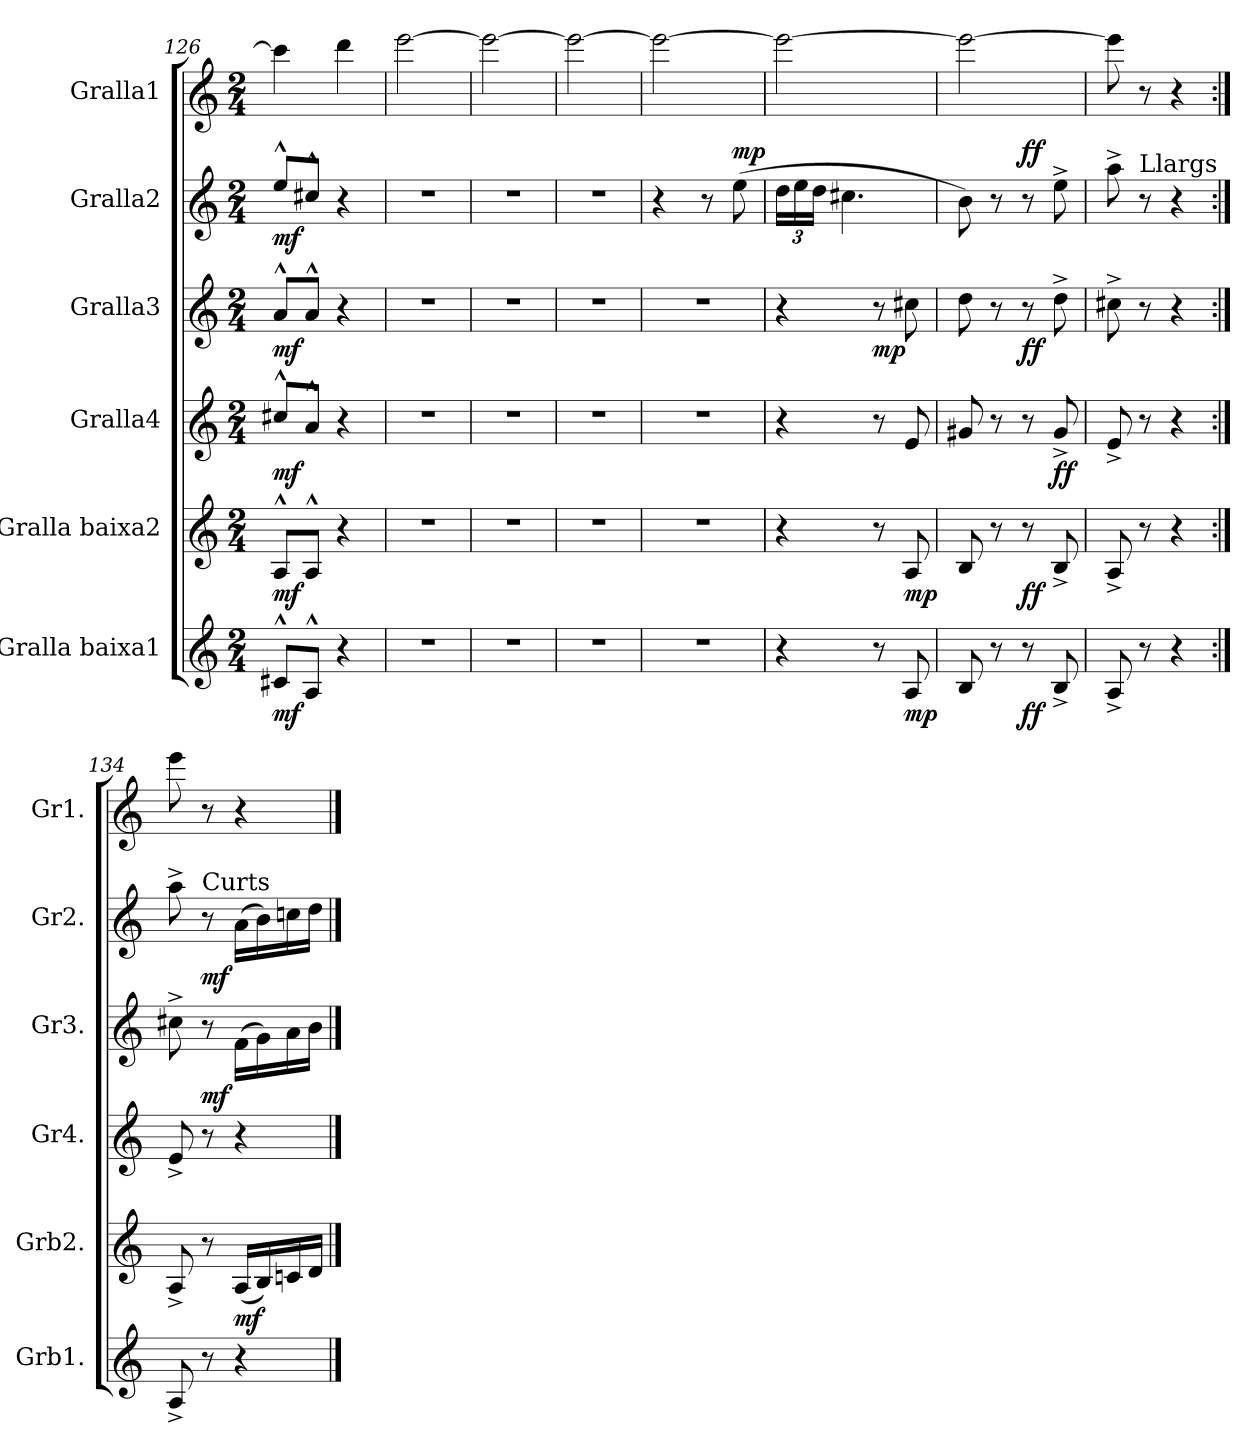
**kern	**dynam	**kern	**dynam	**kern	**dynam	**kern	**dynam	**kern	**dynam	**kern
*part6	*part6	*part5	*part5	*part4	*part4	*part3	*part3	*part2	*part2	*part1
*staff6	*staff6	*staff5	*staff5	*staff4	*staff4	*staff3	*staff3	*staff2	*staff2	*staff1
*I"Gralla baixa1	*	*I"Gralla baixa2	*	*I"Gralla4	*	*I"Gralla3	*	*I"Gralla2	*	*I"Gralla1
*I'Grb1.	*	*I'Grb2.	*	*I'Gr4.	*	*I'Gr3.	*	*I'Gr2.	*	*I'Gr1.
*clefG2	*	*clefG2	*	*clefG2	*	*clefG2	*	*clefG2	*	*clefG2
*k[]	*	*k[]	*	*k[]	*	*k[]	*	*k[]	*	*k[]
*M2/4	*	*M2/4	*	*M2/4	*	*M2/4	*	*M2/4	*	*M2/4
=126	=126	=126	=126	=126	=126	=126	=126	=126	=126	=126
!	!LO:DY:b	!	!LO:DY:b	!	!LO:DY:b	!	!LO:DY:b	!	!LO:DY:b	!
8c#X^^/L	mf	8A^^/L	mf	8cc#X^^/L	mf	8a^^/L	mf	8ee^^/L	mf	4ccc#\]
8A^^/J	.	8A^^/J	.	8a^^/J	.	8a^^/J	.	8cc#X^^/J	.	.
4r	.	4r	.	4r	.	4r	.	4r	.	4ddd\
=127	=127	=127	=127	=127	=127	=127	=127	=127	=127	=127
2r	.	2r	.	2r	.	2r	.	2r	.	[2eee\
=128	=128	=128	=128	=128	=128	=128	=128	=128	=128	=128
2r	.	2r	.	2r	.	2r	.	2r	.	2eee\_
=129	=129	=129	=129	=129	=129	=129	=129	=129	=129	=129
2r	.	2r	.	2r	.	2r	.	2r	.	2eee\_
=130	=130	=130	=130	=130	=130	=130	=130	=130	=130	=130
2r	.	2r	.	2r	.	2r	.	4r	.	2eee\_
.	.	.	.	.	.	.	.	8r	.	.
!	!	!	!	!	!	!	!	!	!LO:DY:a	!
.	.	.	.	.	.	.	.	(>8ee\	mp	.
=131	=131	=131	=131	=131	=131	=131	=131	=131	=131	=131
*	*	*	*	*	*	*	*	*Xbrackettup	*	*
4r	.	4r	.	4r	.	4r	.	24dd\LL	.	2eee\_
.	.	.	.	.	.	.	.	24ee\	.	.
.	.	.	.	.	.	.	.	24dd\JJ	.	.
.	.	.	.	.	.	.	.	4.cc#X\	.	.
!	!	!	!	!	!	!	!LO:DY:b	!	!	!
8r	.	8r	.	8r	.	8r	mp	.	.	.
!	!LO:DY:b	!	!LO:DY:b	!	!	!	!	!	!	!
8A/	mp	8A/	mp	8e/	.	8cc#X\	.	.	.	.
=132	=132	=132	=132	=132	=132	=132	=132	=132	=132	=132
8B/	.	8B/	.	8g#X/	.	8dd\	.	8b\)	.	2eee\_
8r	.	8r	.	8r	.	8r	.	8r	.	.
!	!LO:DY:b	!	!LO:DY:b	!	!	!	!LO:DY:b	!	!LO:DY:a	!
8r	ff	8r	ff	8r	.	8r	ff	8r	ff	.
!	!	!	!	!	!LO:DY:b	!	!	!	!	!
8B^/	.	8B^/	.	8g#^/	ff	8dd^\	.	8ee^\	.	.
=133	=133	=133	=133	=133	=133	=133	=133	=133	=133	=133
8A^/	.	8A^/	.	8e^/	.	8cc#X^\	.	8aa^\	.	8eee\]
!	!	!	!	!	!	!	!	!LO:TX:a:t=Llargs	!	!
8r	.	8r	.	8r	.	8r	.	8r	.	8r
4r	.	4r	.	4r	.	4r	.	4r	.	4r
=134:|!	=134:|!	=134:|!	=134:|!	=134:|!	=134:|!	=134:|!	=134:|!	=134:|!	=134:|!	=134:|!
8A^/	.	8A^/	.	8e^/	.	8cc#X^\	.	8aa^\	.	8eee\
!	!	!	!	!	!	!	!	!LO:TX:a:t=Curts	!	!
!	!	!	!	!	!	!	!LO:DY:b	!	!LO:DY:b	!
8r	.	8r	.	8r	.	8r	mf	8r	mf	8r
!	!	!	!LO:DY:b	!	!	!	!	!	!	!
4r	.	(<16A/LL	mf	4r	.	(>16f\LL	.	(>16a\LL	.	4r
.	.	16B/)	.	.	.	16g\)	.	16b\)	.	.
.	.	16cni/	.	.	.	16a\	.	16ccni\	.	.
.	.	16d/JJ	.	.	.	16b\JJ	.	16dd\JJ	.	.
==	==	==	==	==	==	==	==	==	==	==
*-	*-	*-	*-	*-	*-	*-	*-	*-	*-	*-
